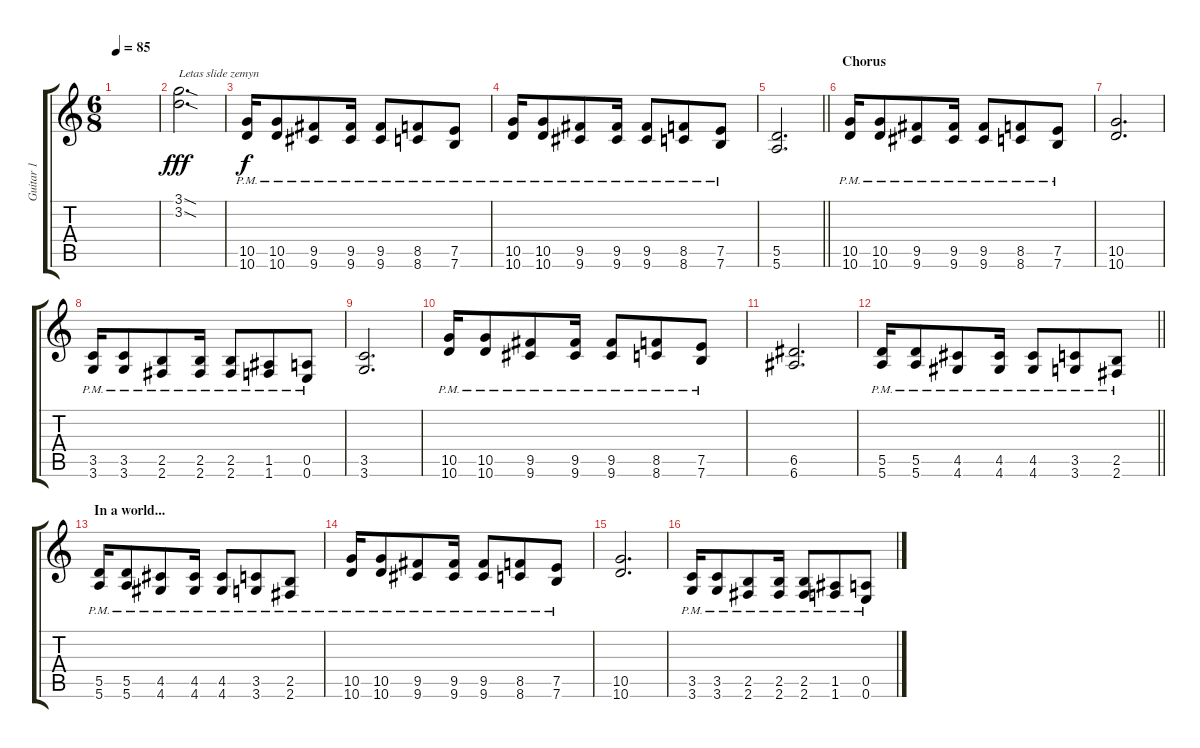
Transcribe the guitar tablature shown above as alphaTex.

\track ("Guitar 1" "Guitar 1") {instrument overdrivenguitar}
\staff {score tabs}
\tuning (E4 B3 G3 D3 A2 E2) {hide}
\ts (6 8)
\tempo 85
\clef g2
\ks c
|
(3.1{sod} 3.2{sod}).2{d txt "Letas slide zemyn" dy fff volume 12} |
(10.5{pm} 10.6{pm}).16{dy f volume 13} (10.5{pm} 10.6{pm}).8 (9.5{pm} 9.6{pm}).8 (9.5{pm} 9.6{pm}).16 (9.5{pm} 9.6{pm}).8 (8.5{pm} 8.6{pm}).8 (7.5{pm} 7.6{pm}).8 |
(10.5{pm} 10.6{pm}).16{volume 13} (10.5{pm} 10.6{pm}).8 (9.5{pm} 9.6{pm}).8 (9.5{pm} 9.6{pm}).16 (9.5{pm} 9.6{pm}).8 (8.5{pm} 8.6{pm}).8 (7.5{pm} 7.6{pm}).8 |
\barLineRight lightlight
(5.5 5.6).2{d} |
\section ("" "Chorus")
(10.5{pm} 10.6{pm}).16{volume 13} (10.5{pm} 10.6{pm}).8 (9.5{pm} 9.6{pm}).8 (9.5{pm} 9.6{pm}).16 (9.5{pm} 9.6{pm}).8 (8.5{pm} 8.6{pm}).8 (7.5{pm} 7.6{pm}).8 |
(10.5 10.6).2{d} |
(3.5{pm} 3.6{pm}).16 (3.5{pm} 3.6{pm}).8 (2.5{pm} 2.6{pm}).8 (2.5{pm} 2.6{pm}).16 (2.5{pm} 2.6{pm}).8 (1.5{pm} 1.6{pm}).8 (0.5{pm} 0.6{pm}).8 |
(3.5 3.6).2{d} |
(10.5{pm} 10.6{pm}).16{volume 13} (10.5{pm} 10.6{pm}).8 (9.5{pm} 9.6{pm}).8 (9.5{pm} 9.6{pm}).16 (9.5{pm} 9.6{pm}).8 (8.5{pm} 8.6{pm}).8 (7.5{pm} 7.6{pm}).8 |
(6.5 6.6).2{d} |
\barLineRight lightlight
(5.5{pm} 5.6).16 (5.5{pm} 5.6).8 (4.5{pm} 4.6{pm}).8 (4.5{pm} 4.6{pm}).16 (4.5{pm} 4.6{pm}).8 (3.5{pm} 3.6{pm}).8 (2.5{pm} 2.6{pm}).8 |
\section ("" "In a world...")
(5.5{pm} 5.6).16 (5.5{pm} 5.6).8 (4.5{pm} 4.6{pm}).8 (4.5{pm} 4.6{pm}).16 (4.5{pm} 4.6{pm}).8 (3.5{pm} 3.6{pm}).8 (2.5{pm} 2.6{pm}).8 |
(10.5{pm} 10.6{pm}).16{volume 13} (10.5{pm} 10.6{pm}).8 (9.5{pm} 9.6{pm}).8 (9.5{pm} 9.6{pm}).16 (9.5{pm} 9.6{pm}).8 (8.5{pm} 8.6{pm}).8 (7.5{pm} 7.6{pm}).8 |
(10.5 10.6).2{d} |
(3.5{pm} 3.6{pm}).16 (3.5{pm} 3.6{pm}).8 (2.5{pm} 2.6{pm}).8 (2.5{pm} 2.6{pm}).16 (2.5{pm} 2.6{pm}).8 (1.5{pm} 1.6{pm}).8 (0.5{pm} 0.6{pm}).8
